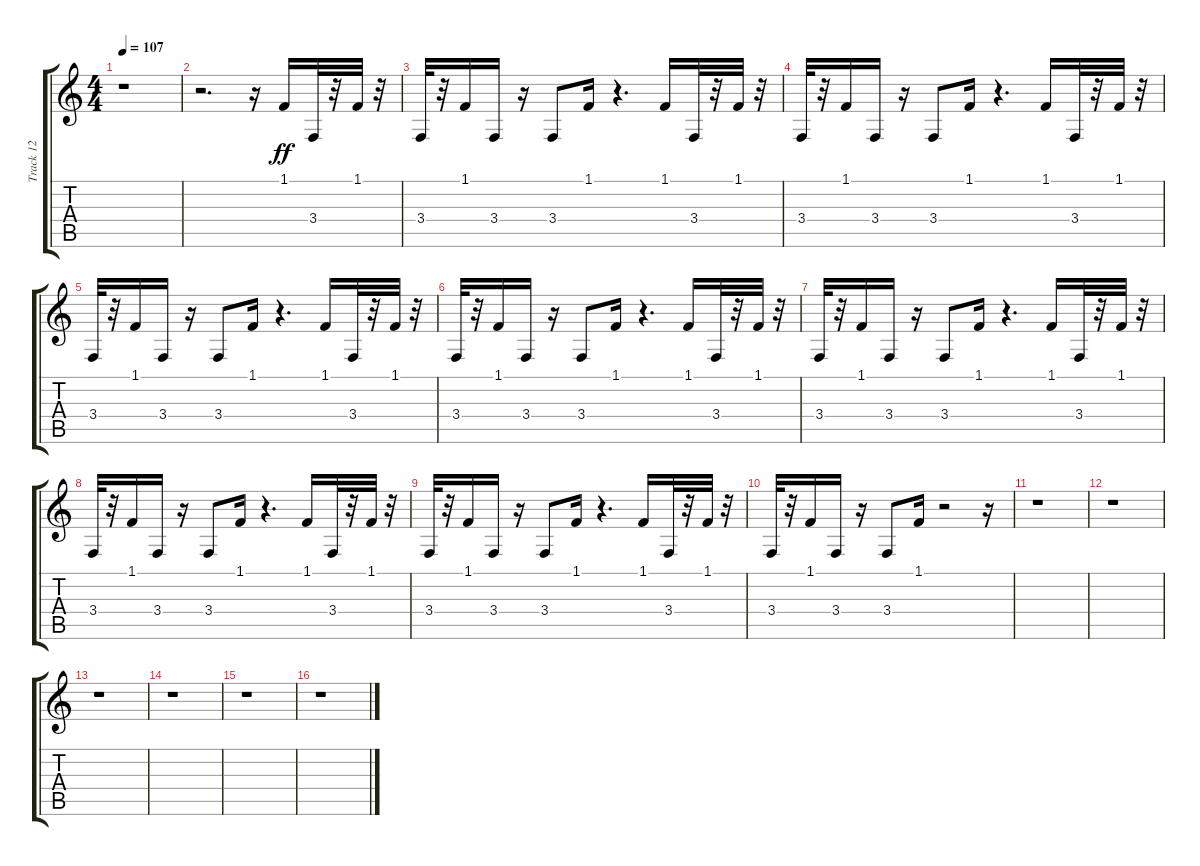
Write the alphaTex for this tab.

\track ("Track 12" "Track 12") {instrument lead2sawtooth}
\staff {score tabs}
\tuning (E4 B3 G3 D3 A2 E2) {hide}
\ts (4 4)
\tempo 107
\clef g2
\ks c
r.1{dy ff} |
r.2{d} r.16 1.1.16 3.4.32 r.32 1.1.32 r.32 |
3.4.32 r.32 1.1.16 3.4.16 r.16 3.4.8 1.1.16 r.4{d} 1.1.16 3.4.32 r.32 1.1.32 r.32 |
3.4.32 r.32 1.1.16 3.4.16 r.16 3.4.8 1.1.16 r.4{d} 1.1.16 3.4.32 r.32 1.1.32 r.32 |
3.4.32 r.32 1.1.16 3.4.16 r.16 3.4.8 1.1.16 r.4{d} 1.1.16 3.4.32 r.32 1.1.32 r.32 |
3.4.32 r.32 1.1.16 3.4.16 r.16 3.4.8 1.1.16 r.4{d} 1.1.16 3.4.32 r.32 1.1.32 r.32 |
3.4.32 r.32 1.1.16 3.4.16 r.16 3.4.8 1.1.16 r.4{d} 1.1.16 3.4.32 r.32 1.1.32 r.32 |
3.4.32 r.32 1.1.16 3.4.16 r.16 3.4.8 1.1.16 r.4{d} 1.1.16 3.4.32 r.32 1.1.32 r.32 |
3.4.32 r.32 1.1.16 3.4.16 r.16 3.4.8 1.1.16 r.4{d} 1.1.16 3.4.32 r.32 1.1.32 r.32 |
3.4.32 r.32 1.1.16 3.4.16 r.16 3.4.8 1.1.16 r.2 r.16 |
r.1 |
r.1 |
r.1 |
r.1 |
r.1 |
r.1
